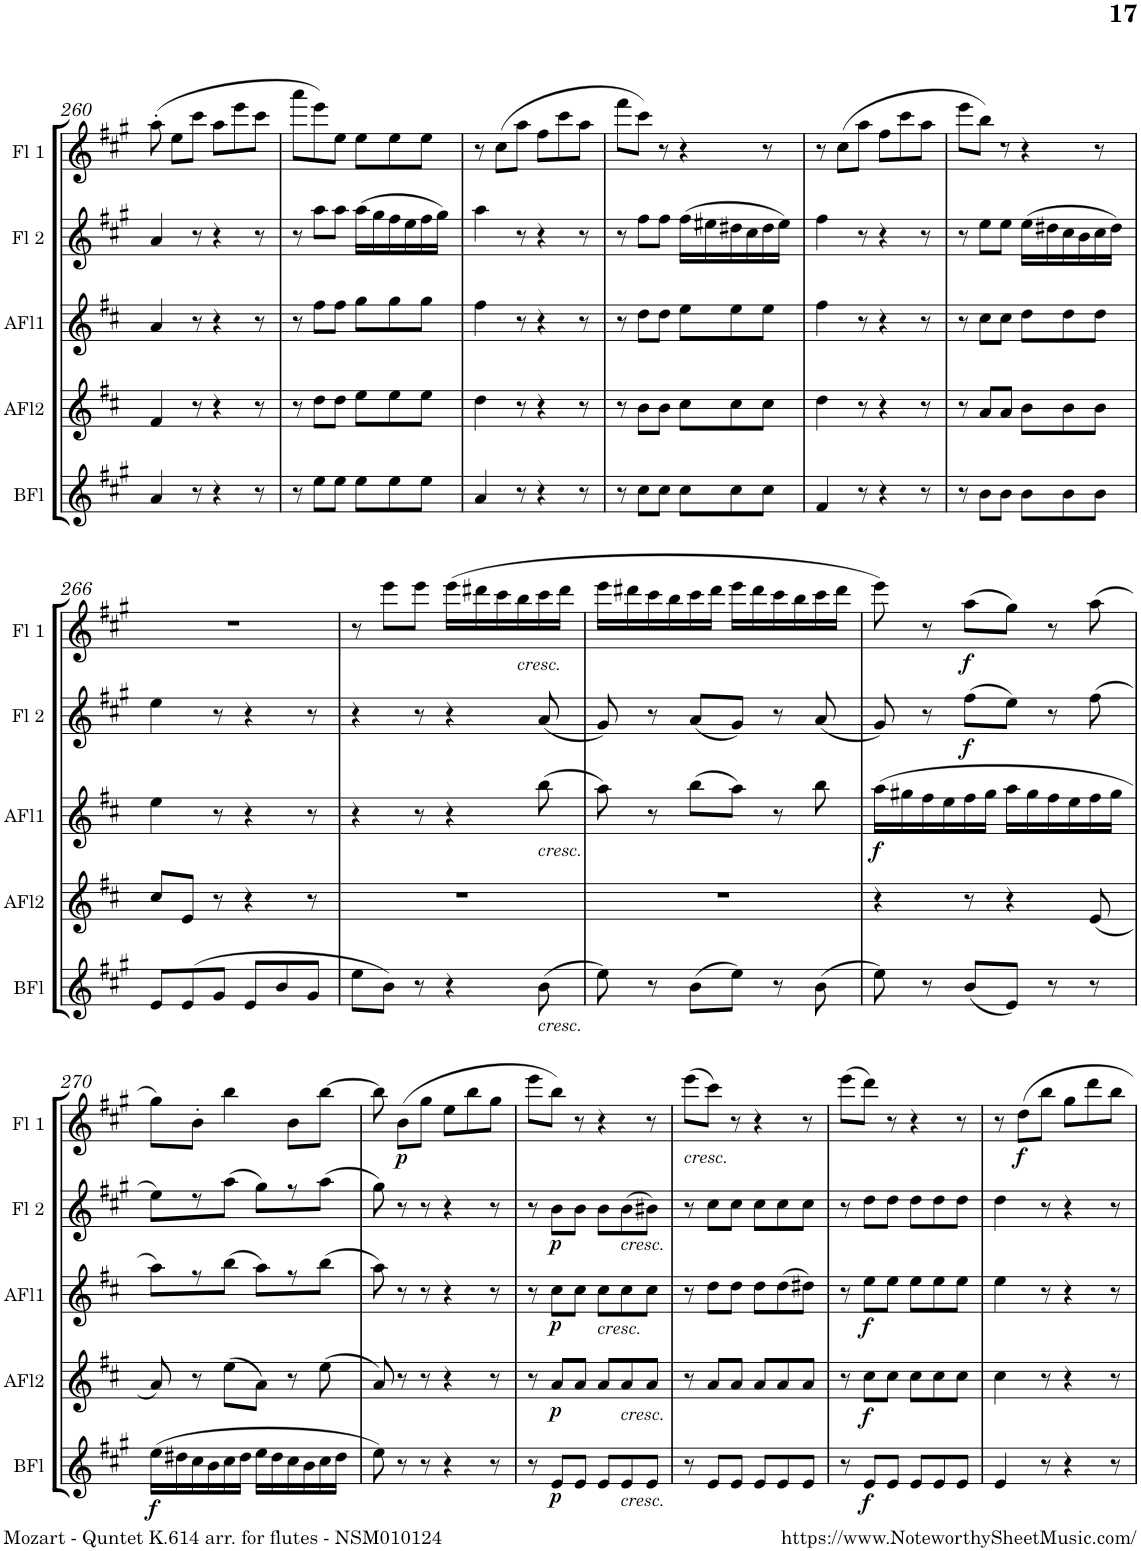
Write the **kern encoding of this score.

**kern	**dynam	**kern	**dynam	**kern	**dynam	**kern	**dynam	**kern	**dynam
*part5	*part5	*part4	*part4	*part3	*part3	*part2	*part2	*part1	*part1
*staff5	*staff5	*staff4	*staff4	*staff3	*staff3	*staff2	*staff2	*staff1	*staff1
*I"Bass Fl	*	*I"Alto Fl 2	*	*I"Alto Fl 1	*	*I"Flute 2	*	*I"Flute 1	*
*I'BFl	*	*I'AFl2	*	*I'AFl1	*	*I'Fl 2	*	*I'Fl 1	*
!!LO:PB:g=z
*clefG2	*	*clefG2	*	*clefG2	*	*clefG2	*	*clefG2	*
*Trd7c12	*	*Trd3c5	*	*Trd3c5	*	*	*	*	*
*k[f#c#g#]	*	*k[f#c#]	*	*k[f#c#]	*	*k[f#c#g#]	*	*k[f#c#g#]	*
*M6/8	*	*M6/8	*	*M6/8	*	*M6/8	*	*M6/8	*
=260	=260	=260	=260	=260	=260	=260	=260	=260	=260
4a/	.	4f#/	.	4a/	.	4a/	.	(8aa'\	.
.	.	.	.	.	.	.	.	8ee\L	.
8r	.	8r	.	8r	.	8r	.	8ccc#\J	.
4r	.	4r	.	4r	.	4r	.	8aa\L	.
.	.	.	.	.	.	.	.	8eee\	.
8r	.	8r	.	8r	.	8r	.	8ccc#\J	.
=261	=261	=261	=261	=261	=261	=261	=261	=261	=261
8r	.	8r	.	8r	.	8r	.	8aaa\L	.
8ee\L	.	8dd\L	.	8ff#\L	.	8aa\L	.	8eee\)	.
8ee\J	.	8dd\J	.	8ff#\J	.	8aa\J	.	8ee\J	.
8ee\L	.	8ee\L	.	8gg\L	.	(16aa\LL	.	8ee\L	.
.	.	.	.	.	.	16gg#\	.	.	.
8ee\	.	8ee\	.	8gg\	.	16ff#\	.	8ee\	.
.	.	.	.	.	.	16ee\	.	.	.
8ee\J	.	8ee\J	.	8gg\J	.	16ff#\	.	8ee\J	.
.	.	.	.	.	.	16gg#\JJ)	.	.	.
=262	=262	=262	=262	=262	=262	=262	=262	=262	=262
4a/	.	4dd\	.	4ff#\	.	4aa\	.	8r	.
.	.	.	.	.	.	.	.	(8cc#\L	.
8r	.	8r	.	8r	.	8r	.	8aa\J	.
4r	.	4r	.	4r	.	4r	.	8ff#\L	.
.	.	.	.	.	.	.	.	8ccc#\	.
8r	.	8r	.	8r	.	8r	.	8aa\J	.
=263	=263	=263	=263	=263	=263	=263	=263	=263	=263
8r	.	8r	.	8r	.	8r	.	8fff#\L	.
8cc#\L	.	8b\L	.	8dd\L	.	8ff#\L	.	8ccc#\J)	.
8cc#\J	.	8b\J	.	8dd\J	.	8ff#\J	.	8r	.
8cc#\L	.	8cc#\L	.	8ee\L	.	(16ff#\LL	.	4r	.
.	.	.	.	.	.	16ee#X\	.	.	.
8cc#\	.	8cc#\	.	8ee\	.	16dd#X\	.	.	.
.	.	.	.	.	.	16cc#\	.	.	.
8cc#\J	.	8cc#\J	.	8ee\J	.	16dd#\	.	8r	.
.	.	.	.	.	.	16ee#\JJ)	.	.	.
=264	=264	=264	=264	=264	=264	=264	=264	=264	=264
4f#/	.	4dd\	.	4ff#\	.	4ff#\	.	8r	.
.	.	.	.	.	.	.	.	(8cc#\L	.
8r	.	8r	.	8r	.	8r	.	8aa\J	.
4r	.	4r	.	4r	.	4r	.	8ff#\L	.
.	.	.	.	.	.	.	.	8ccc#\	.
8r	.	8r	.	8r	.	8r	.	8aa\J	.
=265	=265	=265	=265	=265	=265	=265	=265	=265	=265
8r	.	8r	.	8r	.	8r	.	8eee\L	.
8b\L	.	8a/L	.	8cc#\L	.	8ee\L	.	8bb\J)	.
8b\J	.	8a/J	.	8cc#\J	.	8ee\J	.	8rcc	.
8b\L	.	8b\L	.	8dd\L	.	(16ee\LL	.	4r	.
.	.	.	.	.	.	16dd#X\	.	.	.
8b\	.	8b\	.	8dd\	.	16cc#\	.	.	.
.	.	.	.	.	.	16b\	.	.	.
8b\J	.	8b\J	.	8dd\J	.	16cc#\	.	8r	.
.	.	.	.	.	.	16dd#\JJ)	.	.	.
!!LO:LB:g=z
=266	=266	=266	=266	=266	=266	=266	=266	=266	=266
8e/L	.	8cc#/L	.	4ee\	.	4ee\	.	2.r	.
(8e/	.	8e/J	.	.	.	.	.	.	.
8g#/J	.	8r	.	8r	.	8r	.	.	.
8e/L	.	4r	.	4r	.	4r	.	.	.
8b/	.	.	.	.	.	.	.	.	.
8g#/J	.	8r	.	8r	.	8r	.	.	.
=267	=267	=267	=267	=267	=267	=267	=267	=267	=267
8ee\L	.	2.r	.	4r	.	4r	.	8r	.
8b\J)	.	.	.	.	.	.	.	8eee\L	.
8r	.	.	.	8r	.	8r	.	8eee\J	.
4r	.	.	.	4r	.	4r	.	(16eee\LL	.
.	.	.	.	.	.	.	.	16ddd#X\	.
.	.	.	.	.	.	.	.	16ccc#\	.
!	!	!	!	!	!	!	!	!LO:TX:b:i:t=cresc.	!
.	.	.	.	.	.	.	.	16bb\	.
!	!	!	!	!LO:TX:b:i:t=cresc.	!	!	!	!	!
!LO:TX:b:i:t=cresc.	!	!	!	!	!	!	!	!	!
(8b\	.	.	.	(8bb\	.	(8a/	.	16ccc#\	.
.	.	.	.	.	.	.	.	16ddd#\JJ	.
=268	=268	=268	=268	=268	=268	=268	=268	=268	=268
8ee\)	.	2.r	.	8aa\)	.	8g#/)	.	16eee\LL	.
.	.	.	.	.	.	.	.	16ddd#X\	.
8r	.	.	.	8r	.	8r	.	16ccc#\	.
.	.	.	.	.	.	.	.	16bb\	.
(8b\L	.	.	.	(8bb\L	.	(8a/L	.	16ccc#\	.
.	.	.	.	.	.	.	.	16ddd#\JJ	.
8ee\J)	.	.	.	8aa\J)	.	8g#/J)	.	16eee\LL	.
.	.	.	.	.	.	.	.	16ddd#\	.
8r	.	.	.	8r	.	8r	.	16ccc#\	.
.	.	.	.	.	.	.	.	16bb\	.
(8b\	.	.	.	8bb\	.	(8a/	.	16ccc#\	.
.	.	.	.	.	.	.	.	16ddd#\JJ	.
=269	=269	=269	=269	=269	=269	=269	=269	=269	=269
!	!	!	!	!	!LO:DY:b	!	!	!	!
8ee\)	.	4r	.	(16aa\LL	f	8g#/)	.	8eee\)	.
.	.	.	.	16gg#X\	.	.	.	.	.
8r	.	.	.	16ff#\	.	8r	.	8r	.
.	.	.	.	16ee\	.	.	.	.	.
!	!	!	!	!	!	!	!LO:DY:b	!	!LO:DY:b
(8b/L	.	8r	.	16ff#\	.	(8ff#\L	f	(8aa\L	f
.	.	.	.	16gg#\JJ	.	.	.	.	.
8e/J)	.	4r	.	16aa\LL	.	8ee\J)	.	8gg#\J)	.
.	.	.	.	16gg#\	.	.	.	.	.
8r	.	.	.	16ff#\	.	8r	.	8r	.
.	.	.	.	16ee\	.	.	.	.	.
8r	.	(8e/	.	16ff#\	.	(8ff#\	.	(8aa\	.
.	.	.	.	16gg#\JJ	.	.	.	.	.
!!LO:LB:g=z
=270	=270	=270	=270	=270	=270	=270	=270	=270	=270
!	!LO:DY:b	!	!	!	!	!	!	!	!
(16ee\LL	f	8a/)	.	8aa\L)	.	8ee\L)	.	8gg#\L)	.
16dd#X\	.	.	.	.	.	.	.	.	.
16cc#\	.	8r	.	8r	.	8r	.	8b'\J	.
16b\	.	.	.	.	.	.	.	.	.
16cc#\	.	(8ee\L	.	(8bb\J	.	(8aa\J	.	4bb\	.
16dd#\JJ	.	.	.	.	.	.	.	.	.
16ee\LL	.	8a\J)	.	8aa\L)	.	8gg#\L)	.	.	.
16dd#\	.	.	.	.	.	.	.	.	.
16cc#\	.	8r	.	8r	.	8r	.	8b\L	.
16b\	.	.	.	.	.	.	.	.	.
16cc#\	.	(8ee\	.	(8bb\J	.	(8aa\J	.	[8bb\J	.
16dd#\JJ	.	.	.	.	.	.	.	.	.
=271	=271	=271	=271	=271	=271	=271	=271	=271	=271
8ee\)	.	8a/)	.	8aa\)	.	8gg#\)	.	8bb\]	.
!	!	!	!	!	!	!	!	!	!LO:DY:b
8r	.	8r	.	8r	.	8r	.	(8b\L	p
8r	.	8r	.	8r	.	8r	.	8gg#\J	.
4r	.	4r	.	4r	.	4r	.	8ee\L	.
.	.	.	.	.	.	.	.	8bb\	.
8r	.	8r	.	8r	.	8r	.	8gg#\J	.
=272	=272	=272	=272	=272	=272	=272	=272	=272	=272
8r	.	8r	.	8r	.	8r	.	8eee\L	.
!	!LO:DY:b	!	!LO:DY:b	!	!LO:DY:b	!	!LO:DY:b	!	!
8e/L	p	8a/L	p	8cc#\L	p	8b\L	p	8bb\J)	.
8e/J	.	8a/J	.	8cc#\J	.	8b\J	.	8r	.
!	!	!	!	!LO:TX:b:i:t=cresc.	!	!	!	!	!
8e/L	.	8a/L	.	8cc#\L	.	8b\L	.	4r	.
!	!	!	!	!	!	!LO:TX:b:i:t=cresc.	!	!	!
!	!	!LO:TX:b:i:t=cresc.	!	!	!	!	!	!	!
!LO:TX:b:i:t=cresc.	!	!	!	!	!	!	!	!	!
8e/	.	8a/	.	8cc#\	.	(8b\	.	.	.
8e/J	.	8a/J	.	8cc#\J	.	8b#X\J)	.	8r	.
=273	=273	=273	=273	=273	=273	=273	=273	=273	=273
!	!	!	!	!	!	!	!	!LO:TX:b:i:t=cresc.	!
8r	.	8r	.	8r	.	8r	.	(8eee\L	.
8e/L	.	8a/L	.	8dd\L	.	8cc#\L	.	8ccc#\J)	.
8e/J	.	8a/J	.	8dd\J	.	8cc#\J	.	8r	.
8e/L	.	8a/L	.	8dd\L	.	8cc#\L	.	4r	.
8e/	.	8a/	.	(8dd\	.	8cc#\	.	.	.
8e/J	.	8a/J	.	8dd#X\J)	.	8cc#\J	.	8r	.
=274	=274	=274	=274	=274	=274	=274	=274	=274	=274
8r	.	8r	.	8r	.	8r	.	(8eee\L	.
!	!LO:DY:b	!	!LO:DY:b	!	!LO:DY:b	!	!	!	!
8e/L	f	8cc#\L	f	8ee\L	f	8dd\L	.	8ddd\J)	.
8e/J	.	8cc#\J	.	8ee\J	.	8dd\J	.	8r	.
8e/L	.	8cc#\L	.	8ee\L	.	8dd\L	.	4r	.
8e/	.	8cc#\	.	8ee\	.	8dd\	.	.	.
8e/J	.	8cc#\J	.	8ee\J	.	8dd\J	.	8r	.
=275	=275	=275	=275	=275	=275	=275	=275	=275	=275
4e/	.	4cc#\	.	4ee\	.	4dd\	.	8r	.
!	!	!	!	!	!	!	!	!	!LO:DY:b
.	.	.	.	.	.	.	.	8dd\L	f
8r	.	8r	.	8r	.	8r	.	8bb\J	.
4r	.	4r	.	4r	.	4r	.	8gg#\L	.
.	.	.	.	.	.	.	.	8ddd\	.
8r	.	8r	.	8r	.	8r	.	8bb\J	.
=	=	=	=	=	=	=	=	=	=
*-	*-	*-	*-	*-	*-	*-	*-	*-	*-
